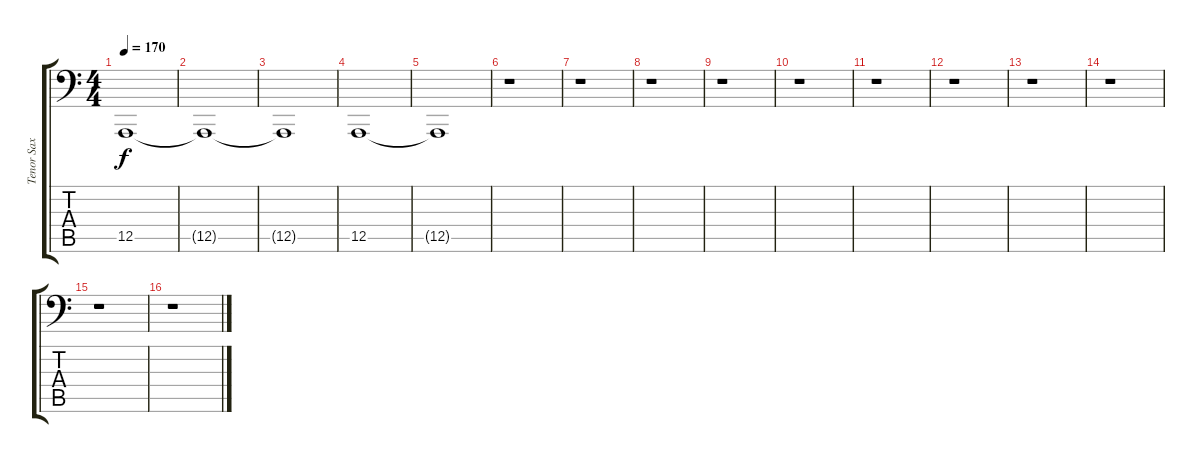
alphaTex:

\track ("Tenor Sax" "Tenor Sax") {instrument tenorsax}
\staff {score tabs}
\tuning (E2 B1 G1 D1 A0 E0) {hide}
\ts (4 4)
\tempo 170
\clef f4
\ks c
12.5{t}.1{dy f} |
12.5{t}.1 |
12.5{t}.1 |
12.5.1{volume 12} |
12.5{t}.1 |
r.1 |
r.1 |
r.1 |
r.1 |
r.1 |
r.1 |
r.1 |
r.1 |
r.1 |
r.1 |
r.1
